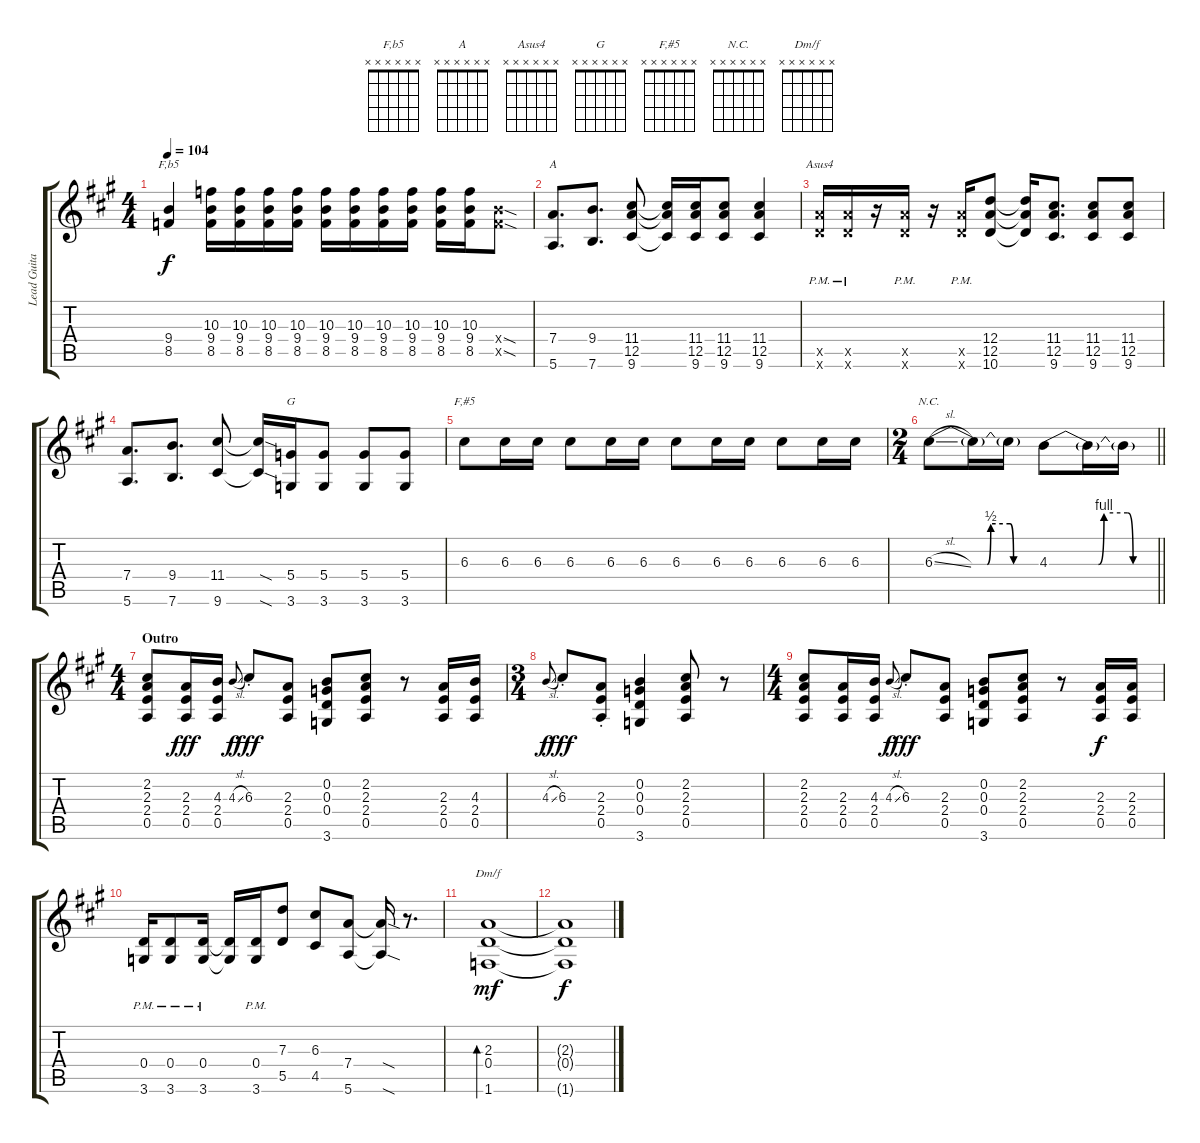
\track ("Lead Guitar" "Lead Guita") {instrument overdrivenguitar}
\staff {score tabs}
\tuning (E4 B3 G3 D3 A2 E2) {hide}
\chord ("F,b5" x x x x x x)
\chord ("A" x x x x x x)
\chord ("Asus4" x x x x x x)
\chord ("G" x x x x x x)
\chord ("F,#5" x x x x x x)
\chord ("N.C." x x x x x x)
\chord ("Dm/f" x x x x x x)
\ts (4 4)
\tempo 104
\clef g2
\ks a
(9.4 8.5).4{ch "F,b5" dy f} (10.3 9.4 8.5).16 (10.3 9.4 8.5).16 (10.3 9.4 8.5).16 (10.3 9.4 8.5).16 (10.3 9.4 8.5).16 (10.3 9.4 8.5).16 (10.3 9.4 8.5).16 (10.3 9.4 8.5).16 (10.3 9.4 8.5).16 (10.3 9.4 8.5).16 (9.4{sod x} 8.5{sod x}).8 |
(7.4 5.6).8{d ch "A"} (9.4 7.6).8{d} (11.4 12.5 9.6).8 (11.4{t} 12.5{t} 9.6{t}).16 (11.4 12.5 9.6).16 (11.4 12.5 9.6).8 (11.4 12.5 9.6).4 |
(12.5{pm x} 10.6{pm x}).16{ch "Asus4"} (12.5{pm x} 10.6{pm x}).16 r.16 (12.5{pm x} 10.6{pm x}).16 r.16 (12.5{pm x} 10.6{pm x}).16 (12.4 12.5 10.6).8 (12.4{t} 12.5{t} 10.6{t}).16 (11.4 12.5 9.6).8{d} (11.4 12.5 9.6).8 (11.4 12.5 9.6).8 |
(7.4 5.6).8{d} (9.4 7.6).8{d} (11.4 9.6).8 (11.4{sod t} 9.6{sod t}).16 (5.4 3.6).16{ch "G"} (5.4 3.6).8 (5.4 3.6).8 (5.4 3.6).8 |
6.3.8{ch "F,#5"} 6.3.16 6.3.16 6.3.8 6.3.16 6.3.16 6.3.8 6.3.16 6.3.16 6.3.8 6.3.16 6.3.16 |
\ts (2 4)
\barLineRight lightlight
6.3{be (custom 0 0 30 0 32 2 43 2 45 0 60 0) sl}.8{ch "N.C."} 6.3{t}.16 6.3{t}.16 4.3{be (custom 0 0 27 0 30 4 43 4 46 0 60 0)}.8 4.3{t}.16 4.3{t}.16 |
\ts (4 4)
\section ("" "Outro")
(2.2 2.3 2.4 0.5).8 (2.3 2.4 0.5).16{dy fff} (4.3 2.4 0.5).16 4.3{sl}.8{gr onbeat dy f} 6.3{st}.8{dy fff} (2.3 2.4 0.5).8 (0.2 0.3 0.4 3.6).8 (2.2 2.3 2.4 0.5).8 r.8 (2.3 2.4 0.5).16 (4.3 2.4 0.5).16 |
\ts (3 4)
4.3{sl}.8{gr onbeat dy f} 6.3{st}.8{dy fff} (2.3{st} 2.4{st} 0.5{st}).8 (0.2 0.3 0.4 3.6).4 (2.2 2.3 2.4 0.5).8 r.8 |
\ts (4 4)
(2.2 2.3 2.4 0.5).8 (2.3 2.4 0.5).16 (4.3 2.4 0.5).16 4.3{sl}.8{gr onbeat dy f} 6.3{st}.8{dy fff} (2.3 2.4 0.5).8 (0.2 0.3 0.4 3.6).8 (2.2 2.3 2.4 0.5).8 r.8 (2.3 2.4 0.5).16{dy f} (2.3 2.4 0.5).16 |
(0.4{pm} 3.6{pm}).16 (0.4{pm} 3.6{pm}).8 (0.4{pm} 3.6{pm}).16 (0.4{t} 3.6{t}).16 (0.4{pm} 3.6{pm}).16 (7.3 5.5).8 (6.3 4.5).8 (7.4 5.6).8 (7.4{sod t} 5.6{sod t}).16 r.8{d} |
(2.3 0.4 1.6).1{bd 240 ch "Dm/f" dy mf} |
(2.3{t} 0.4{t} 1.6{t}).1{dy f}
